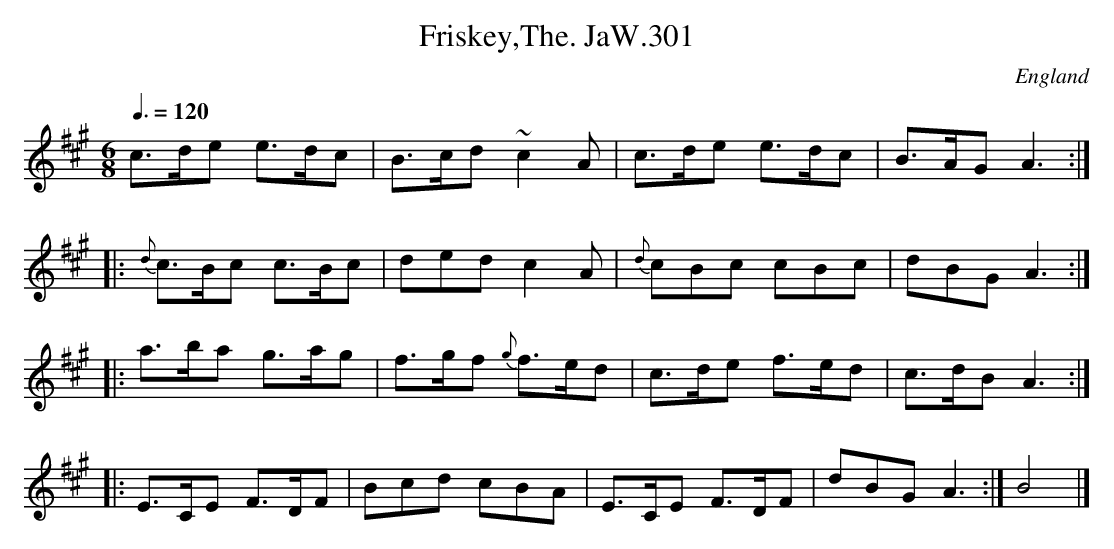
X:1
T:Friskey,The. JaW.301
L:1/8
M:6/8
O:England
Q:3/8=120
K:A
c>de e>dc|B>cd ~c2A|c>de e>dc|B>AG A3:|!
|:{d}c>Bc c>Bc|ded c2A|{d}cBc cBc|dBG A3:|!
|:a>ba g>ag|f>gf {g}f>ed|c>de f>ed|c>dB A3:|!
|:E>CE F>DF|Bcd cBA|E>CE F>DF|dBG A3:|B4|]
